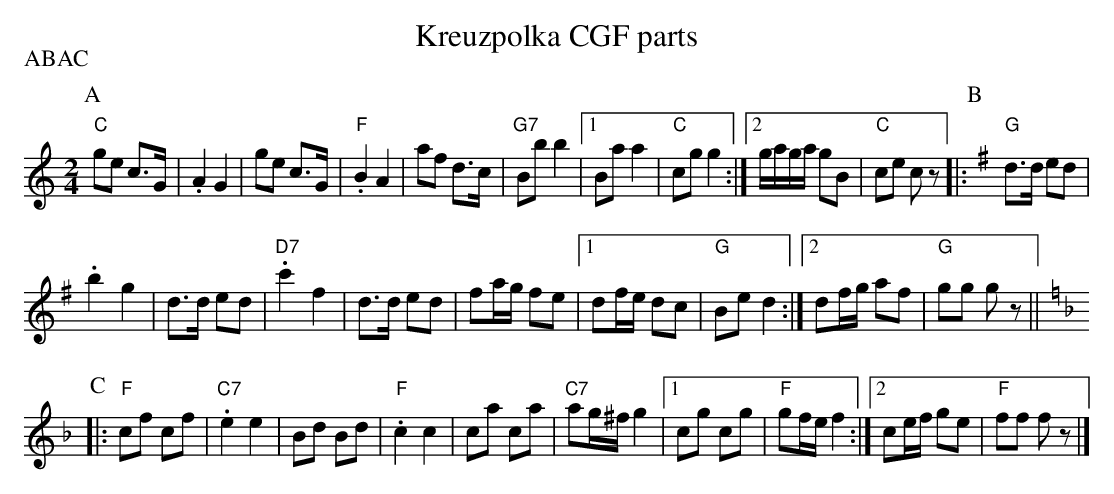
X:1
T:Kreuzpolka CGF parts
M:2/4
L:1/8
P:ABAC
K:C %%MIDI gchordon
[P:A] "C"ge c>G | .A2G2 | ge c>G | ."F"B2A2 | af d>c | "G7"Bb b2 |1 Ba a2 | "C"cg g2 :|2 g/a/g/a/ gB | "C"ce cz |: [P:B] [K:G] "G"d>d ed |
.b2g2 | d>d ed | "D7".c'2 f2 | d>d ed | fa/g/ fe |1 df/e/ dc | "G"Be d2 :|2 df/g/ af | "G"gg gz ||  [K:F]
[P:C] |: "F"cf cf | "C7".e2 e2 | Bd Bd | "F".c2c2 | ca ca | "C7"ag/^f/ g2 |1 cg cg | "F"gf/e/ f2 :|2 ce/f/ ge | "F"ff fz |]
